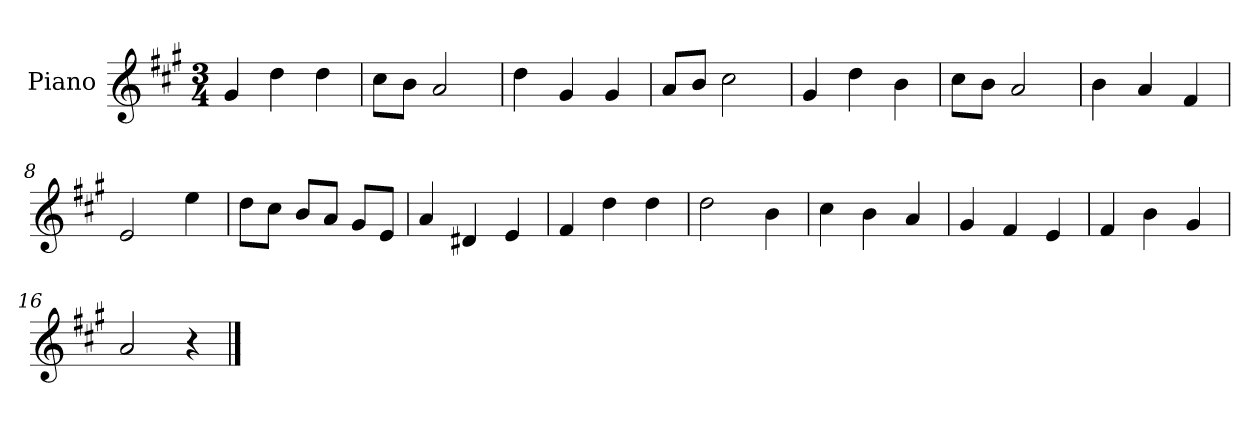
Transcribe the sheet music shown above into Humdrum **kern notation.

**kern
*part1
*staff1
*I"Piano
*I'Pno
*clefG2
*k[f#c#g#]
*A:
*M3/4
=1
4g#/
4dd\
4dd\
=2
8cc#\L
8b\J
2a/
=3
4dd\
4g#/
4g#/
=4
8a/L
8b/J
2cc#\
=5
4g#/
4dd\
4b\
=6
8cc#\L
8b\J
2a/
=7
4b\
4a/
4f#/
=8
2e/
4ee\
=9
8dd\L
8cc#\J
8b/L
8a/J
8g#/L
8e/J
=10
4a/
4d#X/
4e/
=11
4f#/
4dd\
4dd\
=12
2dd\
4b\
=13
4cc#\
4b\
4a/
=14
4g#/
4f#/
4e/
=15
4f#/
4b\
4g#/
=16
2a/
4r
==
*-
